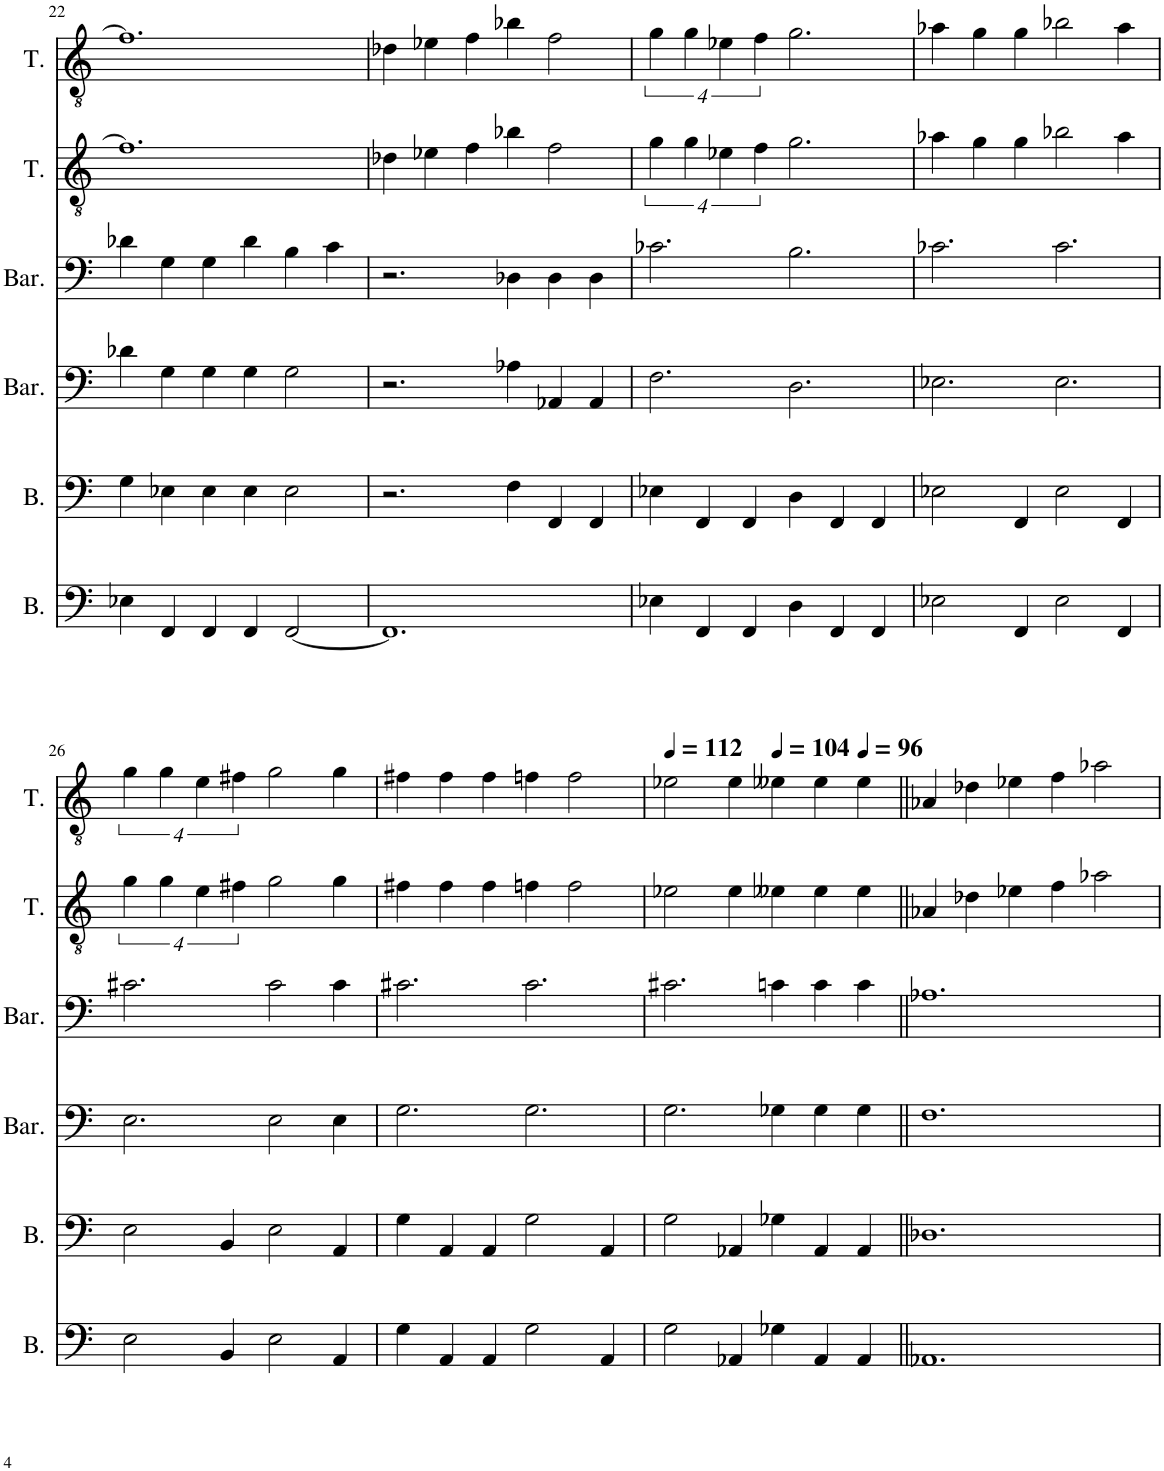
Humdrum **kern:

**kern	**kern	**kern	**kern	**kern	**kern
*part6	*part5	*part4	*part3	*part2	*part1
*staff6	*staff5	*staff4	*staff3	*staff2	*staff1
*I"IV. bas	*I"III. bas	*I"II. bas	*I"I. bas	*I"II. tenor	*I"I. tenor
*I'B.	*I'B.	*	*	*I'T.	*I'T.
!!LO:PB:g=z
*clefF4	*clefF4	*clefF4	*clefF4	*clefGv2	*clefGv2
*k[]	*k[]	*k[]	*k[]	*k[]	*k[]
*M6/4	*M6/4	*M6/4	*M6/4	*M6/4	*M6/4
=22	=22	=22	=22	=22	=22
4E-X\	4G\	4d-X\	4d-X\	1.f]	1.f]
4FF/	4E-X\	4G\	4G\	.	.
4FF/	4E-\	4G\	4G\	.	.
4FF/	4E-\	4G\	4d-\	.	.
[2FF/	2E-\	2G\	4B\	.	.
.	.	.	4c\	.	.
=23	=23	=23	=23	=23	=23
1.FF]	2.r	2.r	2.r	4d-X\	4d-X\
.	.	.	.	4e-X\	4e-X\
.	.	.	.	4f\	4f\
.	4F\	4A-X\	4D-X\	4b-X\	4b-X\
.	4FF/	4AA-X/	4D-\	2f\	2f\
.	4FF/	4AA-/	4D-\	.	.
=24	=24	=24	=24	=24	=24
4E-X\	4E-X\	2.F\	2.c-X\	16%3g\	16%3g\
.	.	.	.	16%3g\	16%3g\
4FF/	4FF/	.	.	.	.
.	.	.	.	16%3e-X\	16%3e-X\
4FF/	4FF/	.	.	.	.
.	.	.	.	16%3f\	16%3f\
4D\	4D\	2.D\	2.B\	2.g\	2.g\
4FF/	4FF/	.	.	.	.
4FF/	4FF/	.	.	.	.
=25	=25	=25	=25	=25	=25
2E-X\	2E-X\	2.E-X\	2.c-X\	4a-X\	4a-X\
.	.	.	.	4g\	4g\
4FF/	4FF/	.	.	4g\	4g\
2E-\	2E-\	2.E-\	2.c-\	2b-X\	2b-X\
4FF/	4FF/	.	.	4a-\	4a-\
!!LO:LB:g=z
=26	=26	=26	=26	=26	=26
2E\	2E\	2.E\	2.c#X\	16%3g\	16%3g\
.	.	.	.	16%3g\	16%3g\
.	.	.	.	16%3e\	16%3e\
4BB/	4BB/	.	.	.	.
.	.	.	.	16%3f#X\	16%3f#X\
2E\	2E\	2E\	2c#\	2g\	2g\
4AA/	4AA/	4E\	4c#\	4g\	4g\
=27	=27	=27	=27	=27	=27
4G\	4G\	2.G\	2.c#X\	4f#X\	4f#X\
4AA/	4AA/	.	.	4f#\	4f#\
4AA/	4AA/	.	.	4f#\	4f#\
2G\	2G\	2.G\	2.c#\	4fn\	4fn\
.	.	.	.	2f\	2f\
4AA/	4AA/	.	.	.	.
=28	=28	=28	=28	=28	=28
*	*	*	*	*	*MM112
2G\	2G\	2.G\	2.c#X\	2e-X\	2e-X\
4AA-X/	4AA-X/	.	.	4e-\	4e-\
*	*	*	*	*	*MM104
4G-X\	4G-X\	4G-X\	4cn\	4e--X\	4e--X\
4AA-/	4AA-/	4G-\	4c\	4e--\	4e--\
*	*	*	*	*	*MM96
4AA-/	4AA-/	4G-\	4c\	4e--\	4e--\
=29||	=29||	=29||	=29||	=29||	=29||
1.AA-X	1.D-X	1.F	1.A-X	4A-X/	4A-X/
.	.	.	.	4d-X\	4d-X\
.	.	.	.	4e-X\	4e-X\
.	.	.	.	4f\	4f\
.	.	.	.	2a-X\	2a-X\
=	=	=	=	=	=
*-	*-	*-	*-	*-	*-
